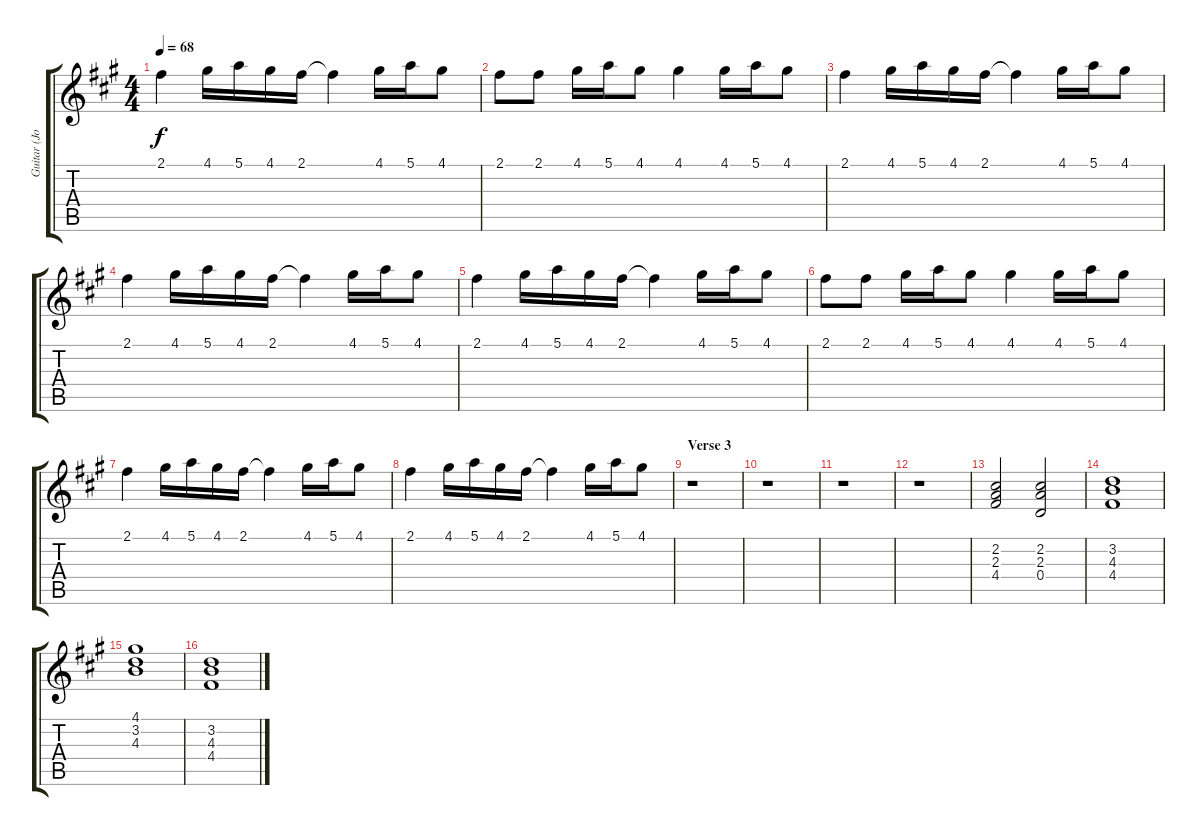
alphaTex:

\track ("Guitar (Jon Buckland)" "Guitar (Jo") {instrument distortionguitar}
\staff {score tabs}
\tuning (E4 B3 G3 D3 A2 E2) {hide}
\ts (4 4)
\tempo 68
\clef g2
\ks a
2.1.4{dy f} 4.1.16 5.1.16 4.1.16 2.1.16 2.1{t}.4 4.1.16 5.1.16 4.1.8 |
2.1.8 2.1.8 4.1.16 5.1.16 4.1.8 4.1.4 4.1.16 5.1.16 4.1.8 |
2.1.4 4.1.16 5.1.16 4.1.16 2.1.16 2.1{t}.4 4.1.16 5.1.16 4.1.8 |
2.1.4 4.1.16 5.1.16 4.1.16 2.1.16 2.1{t}.4 4.1.16 5.1.16 4.1.8 |
2.1.4 4.1.16 5.1.16 4.1.16 2.1.16 2.1{t}.4 4.1.16 5.1.16 4.1.8 |
2.1.8 2.1.8 4.1.16 5.1.16 4.1.8 4.1.4 4.1.16 5.1.16 4.1.8 |
2.1.4 4.1.16 5.1.16 4.1.16 2.1.16 2.1{t}.4 4.1.16 5.1.16 4.1.8 |
2.1.4 4.1.16 5.1.16 4.1.16 2.1.16 2.1{t}.4 4.1.16 5.1.16 4.1.8 |
\section ("" "Verse 3")
r.1 |
r.1 |
r.1 |
r.1 |
(2.2 2.3 4.4).2{volume 10 instrument overdrivenguitar} (2.2 2.3 0.4).2 |
(3.2 4.3 4.4).1{volume 10 instrument overdrivenguitar} |
(4.1 3.2 4.3).1{volume 10 instrument overdrivenguitar} |
(3.2 4.3 4.4).1{volume 10 instrument overdrivenguitar}
